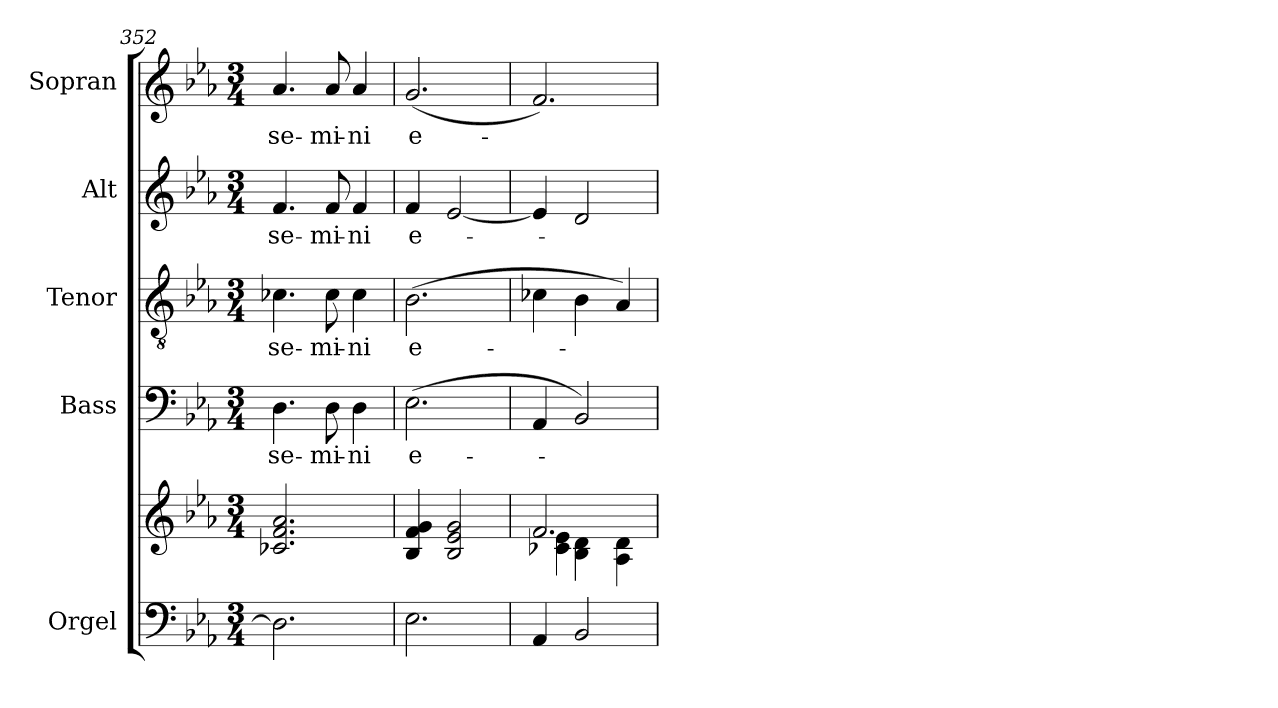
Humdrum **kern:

**kern	**kern	**kern	**text	**kern	**text	**kern	**text	**kern	**text
*part5	*part5	*part4	*part4	*part3	*part3	*part2	*part2	*part1	*part1
*staff6	*staff5	*staff4	*staff4	*staff3	*staff3	*staff2	*staff2	*staff1	*staff1
*I"Orgel	*	*I"Bass	*	*I"Tenor	*	*I"Alt	*	*I"Sopran	*
*I'Org.	*	*I'B.	*	*I'T.	*	*I'A.	*	*I'S.	*
*clefF4	*clefG2	*clefF4	*	*clefGv2	*	*clefG2	*	*clefG2	*
*k[b-e-a-]	*k[b-e-a-]	*k[b-e-a-]	*	*k[b-e-a-]	*	*k[b-e-a-]	*	*k[b-e-a-]	*
*E-:	*E-:	*E-:	*	*E-:	*	*E-:	*	*E-:	*
*M3/4	*M3/4	*M3/4	*	*M3/4	*	*M3/4	*	*M3/4	*
=352	=352	=352	=352	=352	=352	=352	=352	=352	=352
!	!	!	!LO:LY:b	!	!LO:LY:b	!	!LO:LY:b	!	!LO:LY:b
2.D\]	2.c-X/ 2.f/ 2.a-/	4.D\	se-	4.c-X\	se-	4.f/	se-	4.a-/	se-
!	!	!	!LO:LY:b	!	!LO:LY:b	!	!LO:LY:b	!	!LO:LY:b
.	.	8D\	-mi-	8c-\	-mi-	8f/	-mi-	8a-/	-mi-
!	!	!	!LO:LY:b	!	!LO:LY:b	!	!LO:LY:b	!	!LO:LY:b
.	.	4D\	-ni	4c-\	-ni	4f/	-ni	4a-/	-ni
=353	=353	=353	=353	=353	=353	=353	=353	=353	=353
!	!	!	!LO:LY:b	!	!LO:LY:b	!	!LO:LY:b	!	!LO:LY:b
2.E-\	4B-/ 4f/ 4g/	(>2.E-\	e-	(>2.B-\	e-	4f/	e-	(<2.g/	e-
.	2B-/ 2e-/ 2g/	.	.	.	.	[2e-/	.	.	.
=354	=354	=354	=354	=354	=354	=354	=354	=354	=354
*	*^	*	*	*	*	*	*	*	*
4AA-/	2.f/	4c-X\ 4e-\	4AA-/	.	4c-X\	.	4e-/]	.	2.f/)	.
2BB-/	.	4B-\ 4d\	2BB-/)	.	4B-\	.	2d/	.	.	.
.	.	4A-\ 4d\	.	.	4A-/)	.	.	.	.	.
*	*v	*v	*	*	*	*	*	*	*	*
=	=	=	=	=	=	=	=	=	=
*-	*-	*-	*-	*-	*-	*-	*-	*-	*-
